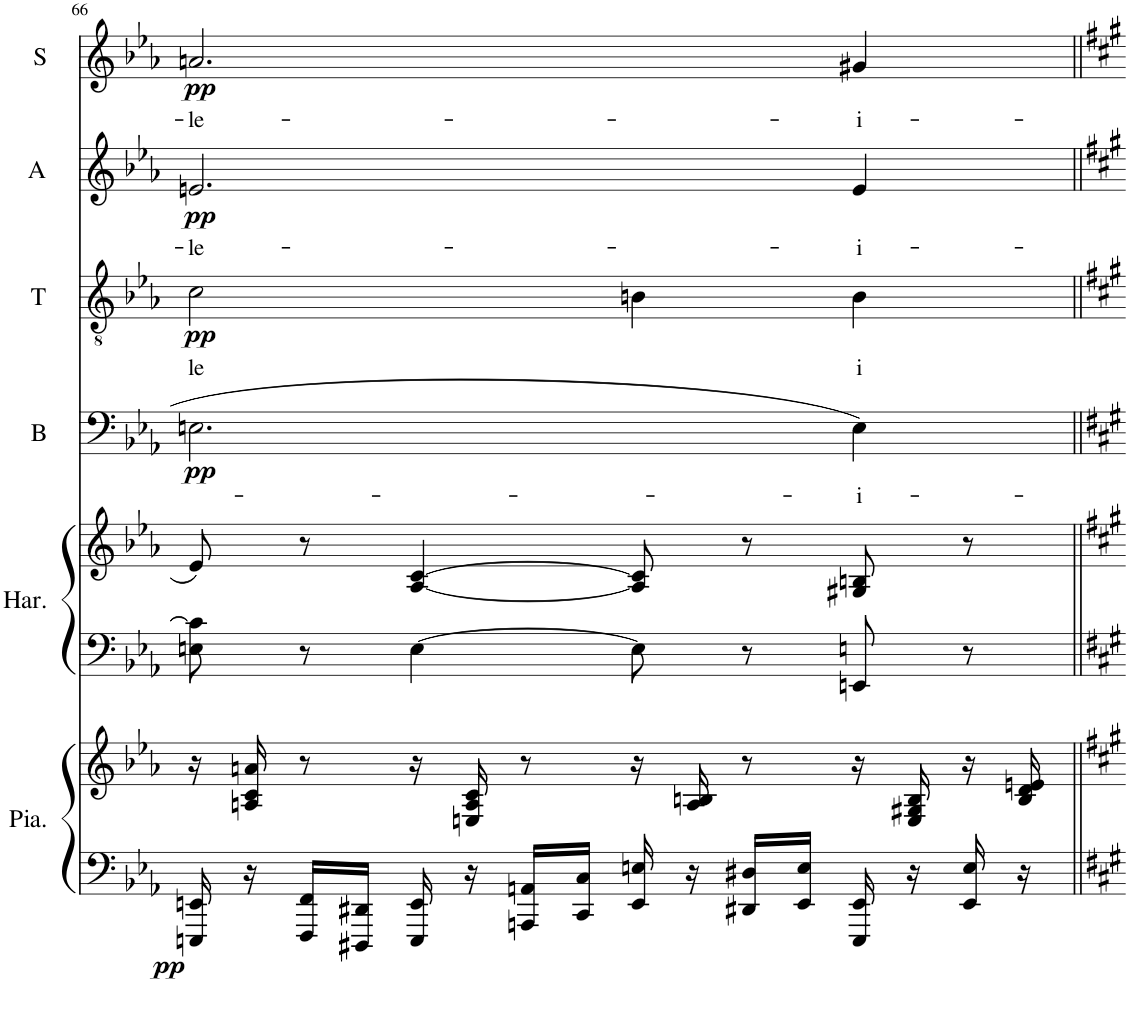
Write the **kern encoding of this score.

**kern	**kern	**dynam	**kern	**kern	**kern	**text	**dynam	**kern	**text	**dynam	**kern	**text	**dynam	**kern	**text	**dynam
*part6	*part6	*part6	*part5	*part5	*part4	*part4	*part4	*part3	*part3	*part3	*part2	*part2	*part2	*part1	*part1	*part1
*staff8	*staff7	*staff7/8	*staff6	*staff5	*staff4	*staff4	*staff4	*staff3	*staff3	*staff3	*staff2	*staff2	*staff2	*staff1	*staff1	*staff1
*I"Piano	*	*	*I"Harmonium	*	*I"B	*	*	*I"T	*	*	*I"A	*	*	*I"S	*	*
*I'Pia.	*	*	*I'Har.	*	*I'B	*	*	*I'T	*	*	*I'A	*	*	*I'S	*	*
!!LO:PB:g=z
*clefF4	*clefG2	*	*clefF4	*clefG2	*clefF4	*	*	*clefGv2	*	*	*clefG2	*	*	*clefG2	*	*
*k[b-e-a-]	*k[b-e-a-]	*	*k[b-e-a-]	*k[b-e-a-]	*k[b-e-a-]	*	*	*k[b-e-a-]	*	*	*k[b-e-a-]	*	*	*k[b-e-a-]	*	*
*M4/4	*M4/4	*	*M4/4	*M4/4	*M4/4	*	*	*M4/4	*	*	*M4/4	*	*	*M4/4	*	*
=66	=66	=66	=66	=66	=66	=66	=66	=66	=66	=66	=66	=66	=66	=66	=66	=66
!LO:N:n=1:head=solid	!	!	!	!	!	!	!	!	!	!	!	!	!	!	!	!
!LO:N:n=2:head=solid	!	!LO:DY:b=2	!	!	!	!	!LO:DY:b	!	!LO:LY:b	!LO:DY:b	!	!LO:LY:b	!LO:DY:b	!	!LO:LY:b	!LO:DY:b
16EEEn/ 16EEn/	16r	pp	8En\ 8c\]	8e-/	2.En\	.	pp	2c\	le	pp	2.en/	-le-	pp	2.an/	-le-	pp
!	!LO:N:n=1:head=solid	!	!	!	!	!	!	!	!	!	!	!	!	!	!	!
!	!LO:N:n=2:head=solid	!	!	!	!	!	!	!	!	!	!	!	!	!	!	!
!	!LO:N:n=3:head=solid	!	!	!	!	!	!	!	!	!	!	!	!	!	!	!
16r	16An/ 16c/ 16an/	.	.	.	.	.	.	.	.	.	.	.	.	.	.	.
!LO:N:n=1:head=solid	!	!	!	!	!	!	!	!	!	!	!	!	!	!	!	!
!LO:N:n=2:head=solid	!	!	!	!	!	!	!	!	!	!	!	!	!	!	!	!
16FFF/ 16FF/LL	8r	.	8r	8r	.	.	.	.	.	.	.	.	.	.	.	.
!LO:N:n=1:head=solid	!	!	!	!	!	!	!	!	!	!	!	!	!	!	!	!
!LO:N:n=2:head=solid	!	!	!	!	!	!	!	!	!	!	!	!	!	!	!	!
16DDD#X/ 16DD#X/JJ	.	.	.	.	.	.	.	.	.	.	.	.	.	.	.	.
!LO:N:n=1:head=solid	!	!	!	!	!	!	!	!	!	!	!	!	!	!	!	!
!LO:N:n=2:head=solid	!	!	!	!	!	!	!	!	!	!	!	!	!	!	!	!
16EEE/ 16EE/	16r	.	[4E\	[4A-/ [4c/	.	.	.	.	.	.	.	.	.	.	.	.
!	!LO:N:n=1:head=solid	!	!	!	!	!	!	!	!	!	!	!	!	!	!	!
!	!LO:N:n=2:head=solid	!	!	!	!	!	!	!	!	!	!	!	!	!	!	!
!	!LO:N:n=3:head=solid	!	!	!	!	!	!	!	!	!	!	!	!	!	!	!
16r	16En/ 16A/ 16c/	.	.	.	.	.	.	.	.	.	.	.	.	.	.	.
!LO:N:n=1:head=solid	!	!	!	!	!	!	!	!	!	!	!	!	!	!	!	!
!LO:N:n=2:head=solid	!	!	!	!	!	!	!	!	!	!	!	!	!	!	!	!
16AAAn/ 16AAn/LL	8r	.	.	.	.	.	.	.	.	.	.	.	.	.	.	.
!LO:N:n=1:head=solid	!	!	!	!	!	!	!	!	!	!	!	!	!	!	!	!
!LO:N:n=2:head=solid	!	!	!	!	!	!	!	!	!	!	!	!	!	!	!	!
16CC/ 16C/JJ	.	.	.	.	.	.	.	.	.	.	.	.	.	.	.	.
!LO:N:n=1:head=solid	!	!	!	!	!	!	!	!	!	!	!	!	!	!	!	!
!LO:N:n=2:head=solid	!	!	!	!	!	!	!	!	!	!	!	!	!	!	!	!
16EE/ 16En/	16r	.	8E\]	8A-/] 8c/]	.	.	.	4Bn\	.	.	.	.	.	.	.	.
!	!LO:N:n=1:head=solid	!	!	!	!	!	!	!	!	!	!	!	!	!	!	!
!	!LO:N:n=2:head=solid	!	!	!	!	!	!	!	!	!	!	!	!	!	!	!
16r	16A/ 16Bn/	.	.	.	.	.	.	.	.	.	.	.	.	.	.	.
!LO:N:n=1:head=solid	!	!	!	!	!	!	!	!	!	!	!	!	!	!	!	!
!LO:N:n=2:head=solid	!	!	!	!	!	!	!	!	!	!	!	!	!	!	!	!
16DD#X/ 16D#X/LL	8r	.	8r	8r	.	.	.	.	.	.	.	.	.	.	.	.
!LO:N:n=1:head=solid	!	!	!	!	!	!	!	!	!	!	!	!	!	!	!	!
!LO:N:n=2:head=solid	!	!	!	!	!	!	!	!	!	!	!	!	!	!	!	!
16EE/ 16E/JJ	.	.	.	.	.	.	.	.	.	.	.	.	.	.	.	.
!LO:N:n=1:head=solid	!	!	!	!	!	!	!	!	!	!	!	!	!	!	!	!
!LO:N:n=2:head=solid	!	!	!	!	!	!LO:LY:b	!	!	!LO:LY:b	!	!	!LO:LY:b	!	!	!LO:LY:b	!
16EEE/ 16EE/	16r	.	8EEn/ 8En/	8G#X/ 8Bn/	4E\	-i-	.	4B\	i	.	4e/	-i-	.	4g#X/	-i-	.
!	!LO:N:n=1:head=solid	!	!	!	!	!	!	!	!	!	!	!	!	!	!	!
!	!LO:N:n=2:head=solid	!	!	!	!	!	!	!	!	!	!	!	!	!	!	!
!	!LO:N:n=3:head=solid	!	!	!	!	!	!	!	!	!	!	!	!	!	!	!
16r	16E/ 16G#X/ 16B/	.	.	.	.	.	.	.	.	.	.	.	.	.	.	.
!LO:N:n=1:head=solid	!	!	!	!	!	!	!	!	!	!	!	!	!	!	!	!
!LO:N:n=2:head=solid	!	!	!	!	!	!	!	!	!	!	!	!	!	!	!	!
16EE/ 16E/	16r	.	8r	8r	.	.	.	.	.	.	.	.	.	.	.	.
!	!LO:N:n=1:head=solid	!	!	!	!	!	!	!	!	!	!	!	!	!	!	!
!	!LO:N:n=2:head=solid	!	!	!	!	!	!	!	!	!	!	!	!	!	!	!
!	!LO:N:n=3:head=solid	!	!	!	!	!	!	!	!	!	!	!	!	!	!	!
16r	16B/ 16d/ 16en/	.	.	.	.	.	.	.	.	.	.	.	.	.	.	.
=||	=||	=||	=||	=||	=||	=||	=||	=||	=||	=||	=||	=||	=||	=||	=||	=||
*-	*-	*-	*-	*-	*-	*-	*-	*-	*-	*-	*-	*-	*-	*-	*-	*-
